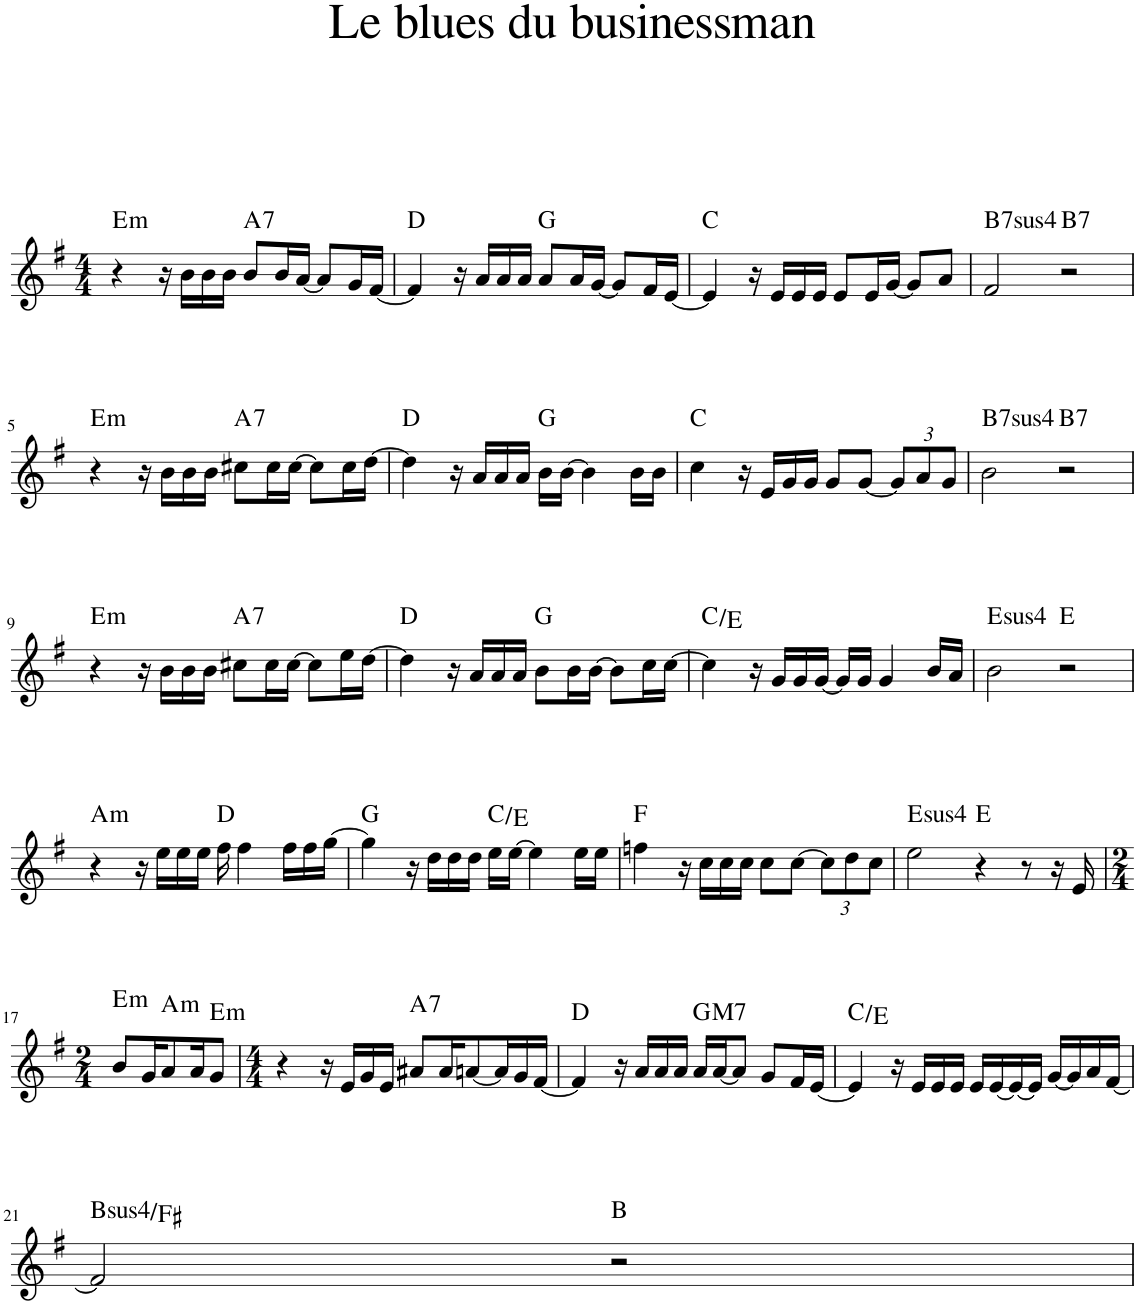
**kern	**harte
*part1	*part1
*staff1	*
*I"Piano	*
*I'Pno.	*
*clefG2	*
*k[f#]	*
*M4/4	*
=1	=1
!	!LO:H:kt=m
4r	E:min
16r	.
16b\LL	.
16b\	.
16b\JJ	.
!	!LO:H:kt=7
8b/L	A:7
16b/L	.
[16a/JJ	.
8a/L]	.
16g/L	.
[16f#/JJ	.
=2	=2
4f#/]	D:maj
16r	.
16a/LL	.
16a/	.
16a/JJ	.
8a/L	G:maj
16a/L	.
[16g/JJ	.
8g/L]	.
16f#/L	.
[16e/JJ	.
=3	=3
4e/]	C:maj
16r	.
16e/LL	.
16e/	.
16e/JJ	.
8e/L	.
16e/L	.
[16g/JJ	.
8g/L]	.
8a/J	.
=4	=4
!	!LO:H:kt=74
2f#/	B:sus4(7)
!	!LO:H:kt=7
2r	B:7
!!LO:LB:g=z
=5	=5
!	!LO:H:kt=m
4r	E:min
16r	.
16b\LL	.
16b\	.
16b\JJ	.
!	!LO:H:kt=7
8cc#X\L	A:7
16cc#\L	.
[16cc#\JJ	.
8cc#\L]	.
16cc#\L	.
[16dd\JJ	.
=6	=6
4dd\]	D:maj
16r	.
16a/LL	.
16a/	.
16a/JJ	.
16b\LL	G:maj
[16b\JJ	.
4b\]	.
16b\LL	.
16b\JJ	.
=7	=7
4cc\	C:maj
16r	.
16e/LL	.
16g/	.
16g/JJ	.
8g/L	.
[8g/J	.
*Xbrackettup	*
12g/L]	.
12a/	.
12g/J	.
=8	=8
!	!LO:H:kt=74
2b\	B:sus4(7)
!	!LO:H:kt=7
2r	B:7
!!LO:LB:g=z
=9	=9
!	!LO:H:kt=m
4r	E:min
16r	.
16b\LL	.
16b\	.
16b\JJ	.
!	!LO:H:kt=7
8cc#X\L	A:7
16cc#\L	.
[16cc#\JJ	.
8cc#\L]	.
16ee\L	.
[16dd\JJ	.
=10	=10
4dd\]	D:maj
16r	.
16a/LL	.
16a/	.
16a/JJ	.
8b\L	G:maj
16b\L	.
[16b\JJ	.
8b\L]	.
16cc\L	.
[16cc\JJ	.
=11	=11
4cc\]	C:maj/3
16r	.
16g/LL	.
16g/	.
[16g/JJ	.
16g/LL]	.
16g/JJ	.
4g/	.
16b/LL	.
16a/JJ	.
=12	=12
!	!LO:H:kt=4
2b\	E:sus4
2r	E:maj
!!LO:LB:g=z
=13	=13
!	!LO:H:kt=m
4r	A:min
16r	.
16ee\LL	.
16ee\	.
16ee\JJ	.
16ff#\	D:maj
4ff#\	.
16ff#\LL	.
16ff#\	.
[16gg\JJ	.
=14	=14
4gg\]	G:maj
16r	.
16dd\LL	.
16dd\	.
16dd\JJ	.
16ee\LL	C:maj/3
[16ee\JJ	.
4ee\]	.
16ee\LL	.
16ee\JJ	.
=15	=15
4ffn\	F:maj
16r	.
16cc\LL	.
16cc\	.
16cc\JJ	.
8cc\L	.
[8cc\J	.
12cc\L]	.
12dd\	.
12cc\J	.
=16	=16
!	!LO:H:kt=4
2ee\	E:sus4
4r	E:maj
8r	.
16r	.
16e/	.
!!LO:LB:g=z
=17	=17
*M2/4	*
!	!LO:H:kt=m
8b/L	E:min
16g/K	.
!	!LO:H:kt=m
8a/	A:min
16a/K	.
!	!LO:H:kt=m
8g/J	E:min
=18	=18
*M4/4	*
4r	.
16r	.
16e/LL	.
16g/	.
16e/JJ	.
!	!LO:H:kt=7
8a#X/L	A:7
16a#/K	.
[8an/	.
16a/L]	.
16g/	.
[16f#/JJ	.
=19	=19
4f#/]	D:maj
16r	.
16a/LL	.
16a/	.
16a/JJ	.
!	!LO:H:kt=M7
16a/LL	G:maj7
[16a/J	.
8a/J]	.
8g/L	.
16f#/L	.
[16e/JJ	.
=20	=20
4e/]	C:maj/3
16r	.
16e/LL	.
16e/	.
16e/JJ	.
16e/LL	.
[16e/	.
16e/_	.
16e/JJ]	.
[16g/LL	.
16g/]	.
16a/	.
[16f#/JJ	.
!!LO:LB:g=z
=21	=21
!	!LO:H:kt=4
2f#/]	B:sus4/5
2r	B:maj
=	=
*-	*-
